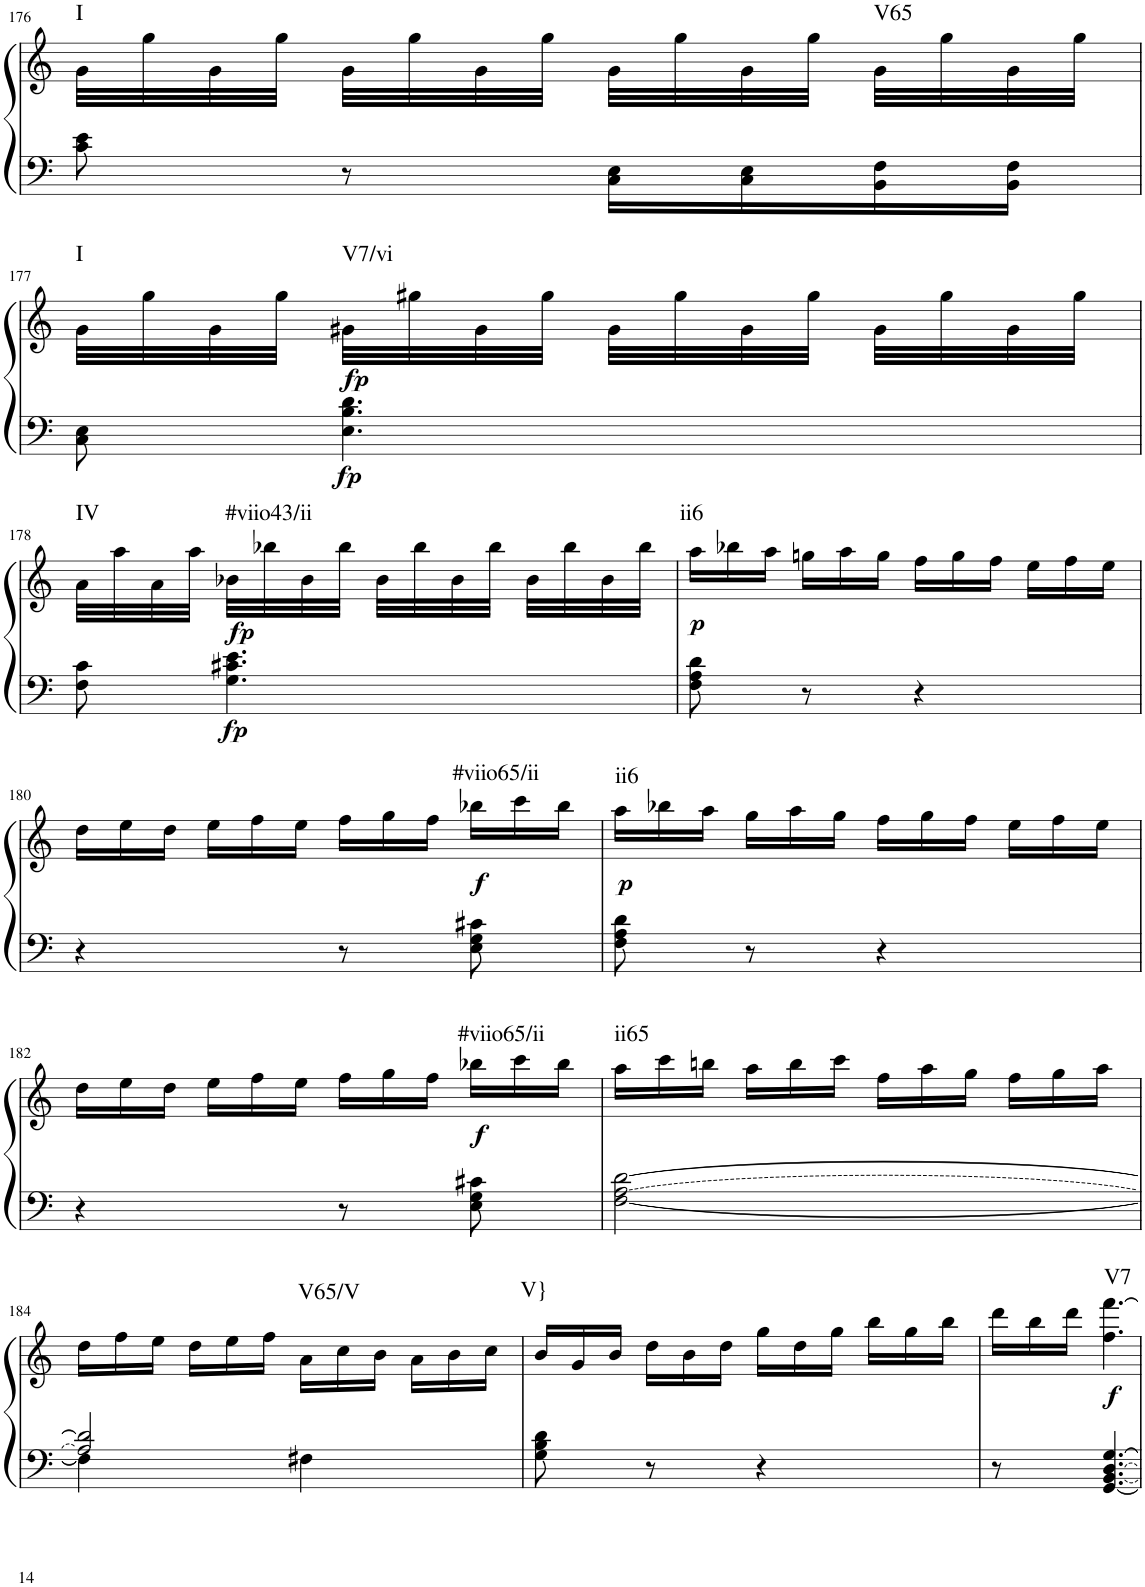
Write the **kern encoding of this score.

**kern	**kern	**dynam	**harte
*part1	*part1	*part1	*part1
*staff2	*staff1	*staff1/2	*
*I"Klavier linke Hand	*	*	*
!!LO:PB:g=z
*clefF4	*clefG2	*	*
*k[]	*k[]	*	*
*M2/4	*M2/4	*	*
=176	=176	=176	=176
!	!	!	!LO:H:kt=I
8c\ 8e\	32g\LLL	.	N
.	32gg\	.	.
.	32g\	.	.
.	32gg\JJJ	.	.
8r	32g\LLL	.	.
.	32gg\	.	.
.	32g\	.	.
.	32gg\JJJ	.	.
16C\ 16E\LL	32g\LLL	.	.
.	32gg\	.	.
16C\ 16E\	32g\	.	.
.	32gg\JJJ	.	.
!	!	!	!LO:H:kt=V65
16BB\ 16F\	32g\LLL	.	N
.	32gg\	.	.
16BB\ 16F\JJ	32g\	.	.
.	32gg\JJJ	.	.
!!LO:LB:g=z
=177	=177	=177	=177
!	!	!	!LO:H:kt=I
8C\ 8E\	32g\LLL	.	N
.	32gg\	.	.
.	32g\	.	.
.	32gg\JJJ	.	.
!	!	!LO:DY:a=2	!
!	!	!LO:DY:n=1:b=2	!LO:H:kt=V7/vi
4.E\ 4.B\ 4.d\	32g#X\LLL	fp fp	N
.	32gg#X\	.	.
.	32g#\	.	.
.	32gg#\JJJ	.	.
.	32g#\LLL	.	.
.	32gg#\	.	.
.	32g#\	.	.
.	32gg#\JJJ	.	.
.	32g#\LLL	.	.
.	32gg#\	.	.
.	32g#\	.	.
.	32gg#\JJJ	.	.
!!LO:LB:g=z
=178	=178	=178	=178
!	!	!	!LO:H:kt=IV
8F\ 8c\	32a\LLL	.	N
.	32aa\	.	.
.	32a\	.	.
.	32aa\JJJ	.	.
!	!	!LO:DY:b=2	!
!	!	!LO:DY:n=1:a=2	!LO:H:kt=#viio43/ii
4.G\ 4.c#X\ 4.e\	32b-X\LLL	fp fp	N
.	32bb-X\	.	.
.	32b-\	.	.
.	32bb-\JJJ	.	.
.	32b-\LLL	.	.
.	32bb-\	.	.
.	32b-\	.	.
.	32bb-\JJJ	.	.
.	32b-\LLL	.	.
.	32bb-\	.	.
.	32b-\	.	.
.	32bb-\JJJ	.	.
=179	=179	=179	=179
!	!	!LO:DY:b	!LO:H:kt=ii6
8F\ 8A\ 8d\	24aa\LL	p	N
.	24bb-X\	.	.
.	24aa\JJ	.	.
8r	24ggn\LL	.	.
.	24aa\	.	.
.	24gg\JJ	.	.
4r	24ff\LL	.	.
.	24gg\	.	.
.	24ff\JJ	.	.
.	24ee\LL	.	.
.	24ff\	.	.
.	24ee\JJ	.	.
!!LO:LB:g=z
=180	=180	=180	=180
4r	24dd\LL	.	.
.	24ee\	.	.
.	24dd\JJ	.	.
.	24ee\LL	.	.
.	24ff\	.	.
.	24ee\JJ	.	.
8r	24ff\LL	.	.
.	24gg\	.	.
.	24ff\JJ	.	.
!	!	!LO:DY:b	!LO:H:kt=#viio65/ii
8E\ 8G\ 8c#X\	24bb-X\LL	f	N
.	24ccc\	.	.
.	24bb-\JJ	.	.
=181	=181	=181	=181
!	!	!LO:DY:b	!LO:H:kt=ii6
8F\ 8A\ 8d\	24aa\LL	p	N
.	24bb-X\	.	.
.	24aa\JJ	.	.
8r	24gg\LL	.	.
.	24aa\	.	.
.	24gg\JJ	.	.
4r	24ff\LL	.	.
.	24gg\	.	.
.	24ff\JJ	.	.
.	24ee\LL	.	.
.	24ff\	.	.
.	24ee\JJ	.	.
!!LO:LB:g=z
=182	=182	=182	=182
4r	24dd\LL	.	.
.	24ee\	.	.
.	24dd\JJ	.	.
.	24ee\LL	.	.
.	24ff\	.	.
.	24ee\JJ	.	.
8r	24ff\LL	.	.
.	24gg\	.	.
.	24ff\JJ	.	.
!	!	!LO:DY:b	!LO:H:kt=#viio65/ii
8E\ 8G\ 8c#X\	24bb-X\LL	f	N
.	24ccc\	.	.
.	24bb-\JJ	.	.
=183	=183	=183	=183
!LO:T:n=2:dash	!	!	!LO:H:kt=ii65
[2F\ [>2A\ [>2d\	24aa\LL	.	N
.	24ccc\	.	.
.	24bbn\JJ	.	.
.	24aa\LL	.	.
.	24bb\	.	.
.	24ccc\JJ	.	.
.	24ff\LL	.	.
.	24aa\	.	.
.	24gg\JJ	.	.
.	24ff\LL	.	.
.	24gg\	.	.
.	24aa\JJ	.	.
!!LO:LB:g=z
=184	=184	=184	=184
*^	*	*	*
2A/] 2d/]	4F\]	24dd\LL	.	.
.	.	24ff\	.	.
.	.	24ee\JJ	.	.
.	.	24dd\LL	.	.
.	.	24ee\	.	.
.	.	24ff\JJ	.	.
!	!	!	!	!LO:H:kt=V65/V
.	4F#X\	24a\LL	.	N
.	.	24cc\	.	.
.	.	24b\JJ	.	.
.	.	24a\LL	.	.
.	.	24b\	.	.
.	.	24cc\JJ	.	.
*v	*v	*	*	*
=185	=185	=185	=185
!	!	!	!LO:H:kt=V}
8G\ 8B\ 8d\	24b/LL	.	N
.	24g/	.	.
.	24b/JJ	.	.
8r	24dd\LL	.	.
.	24b\	.	.
.	24dd\JJ	.	.
4r	24gg\LL	.	.
.	24dd\	.	.
.	24gg\JJ	.	.
.	24bb\LL	.	.
.	24gg\	.	.
.	24bb\JJ	.	.
=186	=186	=186	=186
8r	24ddd\LL	.	.
.	24bb\	.	.
.	24ddd\JJ	.	.
!LO:T:n=2:dash	!	!	!
!LO:T:n=3:dash	!	!LO:DY:b	!LO:H:kt=V7
[4.GG/ [4.BB/ [4.D/ [4.G/	4.ff\ [4.fff\	f	N
=	=	=	=
*-	*-	*-	*-
